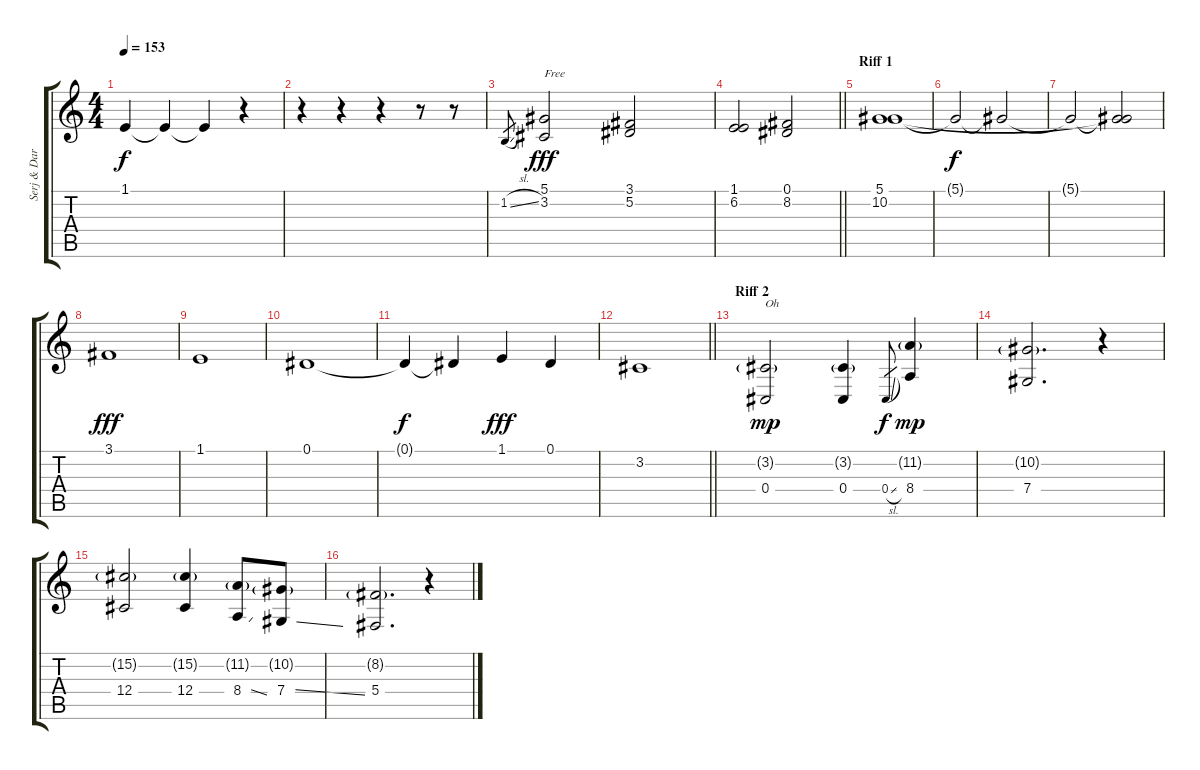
\track ("Serj & Daron" "Serj & Dar") {instrument altosax}
\staff {score tabs}
\tuning (Eb4 Bb3 Gb3 Db3 Ab2 Db2) {hide}
\ts (4 4)
\tempo 153
\clef g2
\ks c
1.1{t}.4{dy f} 1.1{t}.4 1.1{t}.4 r.4 |
r.4 r.4 r.4 r.8 r.8 |
1.2{sl}.8{gr} (5.1 3.2).2{txt "Free" dy fff} (3.1 5.2).2 |
\barLineRight lightlight
(1.1 6.2).2 (0.1 8.2).2 |
\section ("" "Riff 1")
(5.1 10.2).1 |
5.1{t}.2{dy f} 5.1{t}.2 |
5.1{t}.2 (5.1{t} 10.2{t}).2 |
3.1.1{dy fff} |
1.1.1 |
0.1.1 |
0.1{t}.4{dy f} 0.1{t}.4 1.1.4{dy fff} 0.1.4 |
\barLineRight lightlight
3.2.1 |
\section ("" "Riff 2")
(3.2{g} 0.4).2{txt "Oh" dy mp} (3.2{g} 0.4).4 0.4{sl}.8{gr dy f} (11.2{g} 8.4).4{dy mp} |
(10.2{g} 7.4).2{d} r.4 |
(15.2{g} 12.4).2 (15.2{g} 12.4).4 (11.2{g} 8.4{ss}).8 (10.2{g} 7.4{ss}).8 |
(8.2{g} 5.4).2{d} r.4
